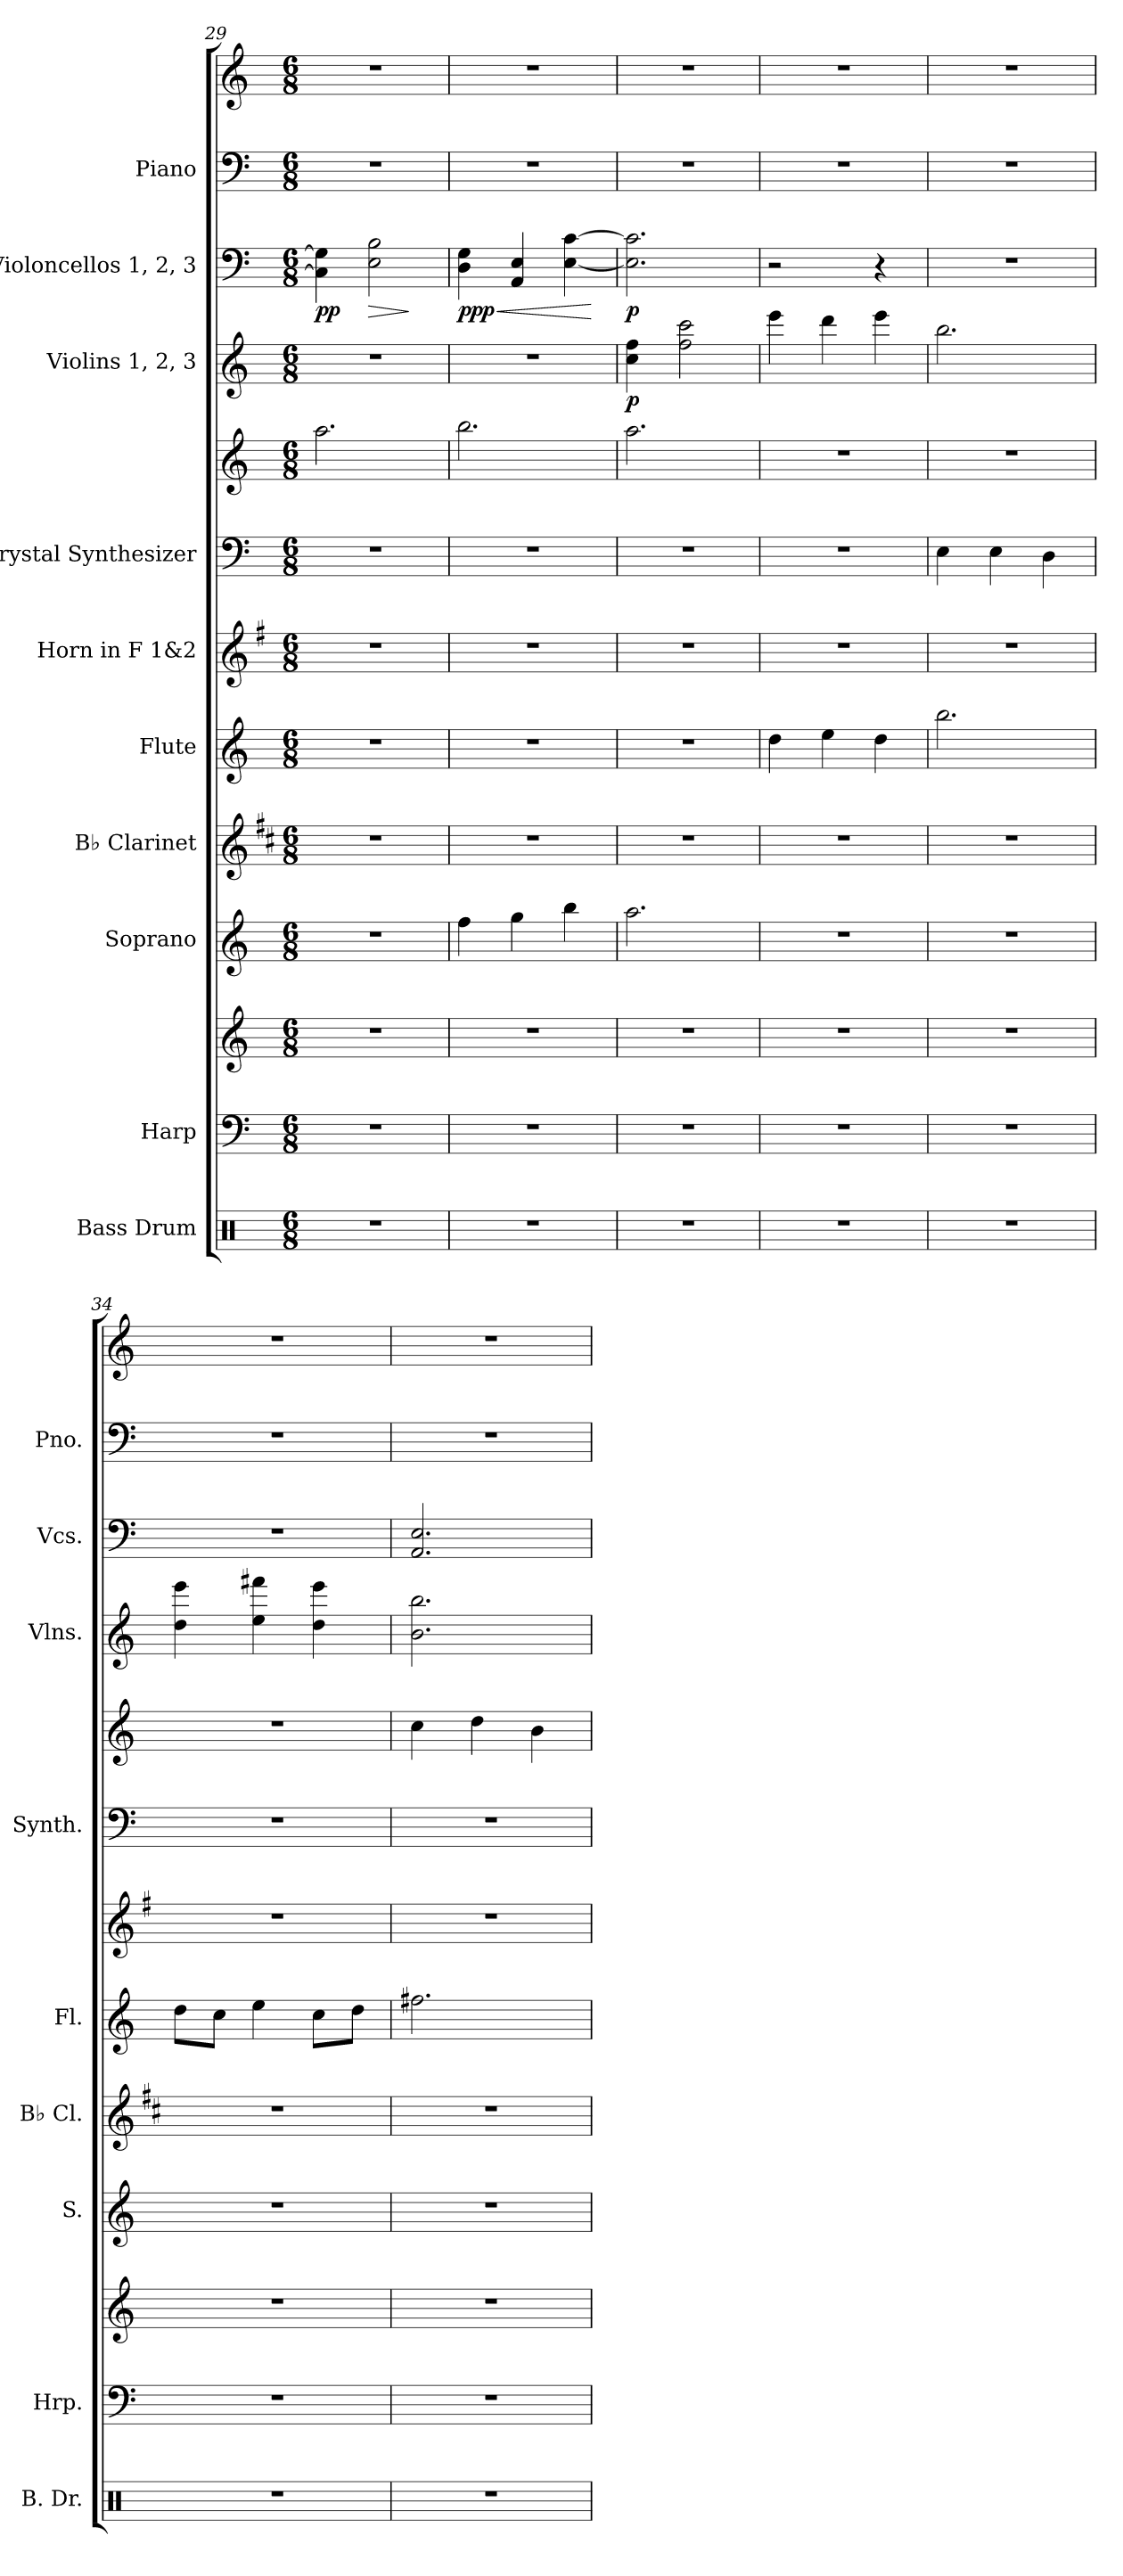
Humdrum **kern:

**kern	**kern	**kern	**kern	**kern	**kern	**kern	**kern	**kern	**kern	**dynam	**kern	**dynam	**kern	**kern
*part10	*part9	*part9	*part8	*part7	*part6	*part5	*part4	*part4	*part3	*part3	*part2	*part2	*part1	*part1
*staff13	*staff12	*staff11	*staff10	*staff9	*staff8	*staff7	*staff6	*staff5	*staff4	*staff4	*staff3	*staff3	*staff2	*staff1
*I"Bass Drum	*I"Harp	*	*I"Soprano	*I"B♭ Clarinet	*I"Flute	*I"Horn in F 1&amp;2	*I"Crystal Synthesizer	*	*I"Violins 1, 2, 3	*	*I"Violoncellos 1, 2, 3	*	*I"Piano	*
*I'B. Dr.	*I'Hrp.	*	*I'S.	*I'B♭ Cl.	*I'Fl.	*	*I'Synth.	*	*I'Vlns.	*	*I'Vcs.	*	*I'Pno.	*
*clefX	*clefF4	*clefG2	*clefG2	*clefG2	*clefG2	*clefG2	*clefF4	*clefG2	*clefG2	*	*clefF4	*	*clefF4	*clefG2
*	*	*	*	*ITrd1c2	*	*ITrd4c7	*	*	*	*	*	*	*	*
*k[]	*k[]	*k[]	*k[]	*k[]	*k[]	*k[]	*k[]	*k[]	*k[]	*	*k[]	*	*k[]	*k[]
*M6/8	*M6/8	*M6/8	*M6/8	*M6/8	*M6/8	*M6/8	*M6/8	*M6/8	*M6/8	*	*M6/8	*	*M6/8	*M6/8
=29	=29	=29	=29	=29	=29	=29	=29	=29	=29	=29	=29	=29	=29	=29
!	!	!	!	!	!	!	!	!	!	!	!	!LO:DY:b	!	!
2.r	2.r	2.r	2.r	2.r	2.r	2.r	2.r	2.aa\	2.r	.	4C\] 4G\]	pp	2.r	2.r
!	!	!	!	!	!	!	!	!	!	!	!	!LO:HP:b	!	!
.	.	.	.	.	.	.	.	.	.	.	2E\ 2B\	>	.	.
.	.	.	.	.	.	.	.	.	.	.	.	]	.	.
=30	=30	=30	=30	=30	=30	=30	=30	=30	=30	=30	=30	=30	=30	=30
!	!	!	!	!	!	!	!	!	!	!	!	!LO:HP:b	!	!
!	!	!	!	!	!	!	!	!	!	!	!	!LO:DY:n=1:b	!	!
2.r	2.r	2.r	4ff\	2.r	2.r	2.r	2.r	2.bb\	2.r	.	4D\ 4G\	< ppp	2.r	2.r
.	.	.	4gg\	.	.	.	.	.	.	.	4AA/ 4E/	.	.	.
.	.	.	4bb\	.	.	.	.	.	.	.	[4E\ [4c\	.	.	.
.	.	.	.	.	.	.	.	.	.	.	.	[	.	.
=31	=31	=31	=31	=31	=31	=31	=31	=31	=31	=31	=31	=31	=31	=31
!	!	!	!	!	!	!	!	!	!	!LO:DY:b	!	!LO:DY:b	!	!
2.r	2.r	2.r	2.aa\	2.r	2.r	2.r	2.r	2.aa\	4cc\ 4ff\	p	2.E\] 2.c\]	p	2.r	2.r
.	.	.	.	.	.	.	.	.	2ff\ 2ccc\	.	.	.	.	.
=32	=32	=32	=32	=32	=32	=32	=32	=32	=32	=32	=32	=32	=32	=32
2.r	2.r	2.r	2.r	2.r	4dd\	2.r	2.r	2.r	4eee\	.	2r	.	2.r	2.r
.	.	.	.	.	4ee\	.	.	.	4ddd\	.	.	.	.	.
.	.	.	.	.	4dd\	.	.	.	4eee\	.	4r	.	.	.
=33	=33	=33	=33	=33	=33	=33	=33	=33	=33	=33	=33	=33	=33	=33
2.r	2.r	2.r	2.r	2.r	2.bb\	2.r	4E\	2.r	2.bb\	.	2.r	.	2.r	2.r
.	.	.	.	.	.	.	4E\	.	.	.	.	.	.	.
.	.	.	.	.	.	.	4D\	.	.	.	.	.	.	.
!!LO:PB:g=z
=34	=34	=34	=34	=34	=34	=34	=34	=34	=34	=34	=34	=34	=34	=34
2.r	2.r	2.r	2.r	2.r	8dd\L	2.r	2.r	2.r	4dd\ 4eee\	.	2.r	.	2.r	2.r
.	.	.	.	.	8cc\J	.	.	.	.	.	.	.	.	.
.	.	.	.	.	4ee\	.	.	.	4ee\ 4fff#X\	.	.	.	.	.
.	.	.	.	.	8cc\L	.	.	.	4dd\ 4eee\	.	.	.	.	.
.	.	.	.	.	8dd\J	.	.	.	.	.	.	.	.	.
=35	=35	=35	=35	=35	=35	=35	=35	=35	=35	=35	=35	=35	=35	=35
2.r	2.r	2.r	2.r	2.r	2.ff#X\	2.r	2.r	4cc\	2.b\ 2.bb\	.	2.AA/ 2.E/	.	2.r	2.r
.	.	.	.	.	.	.	.	4dd\	.	.	.	.	.	.
.	.	.	.	.	.	.	.	4b\	.	.	.	.	.	.
=	=	=	=	=	=	=	=	=	=	=	=	=	=	=
*-	*-	*-	*-	*-	*-	*-	*-	*-	*-	*-	*-	*-	*-	*-
